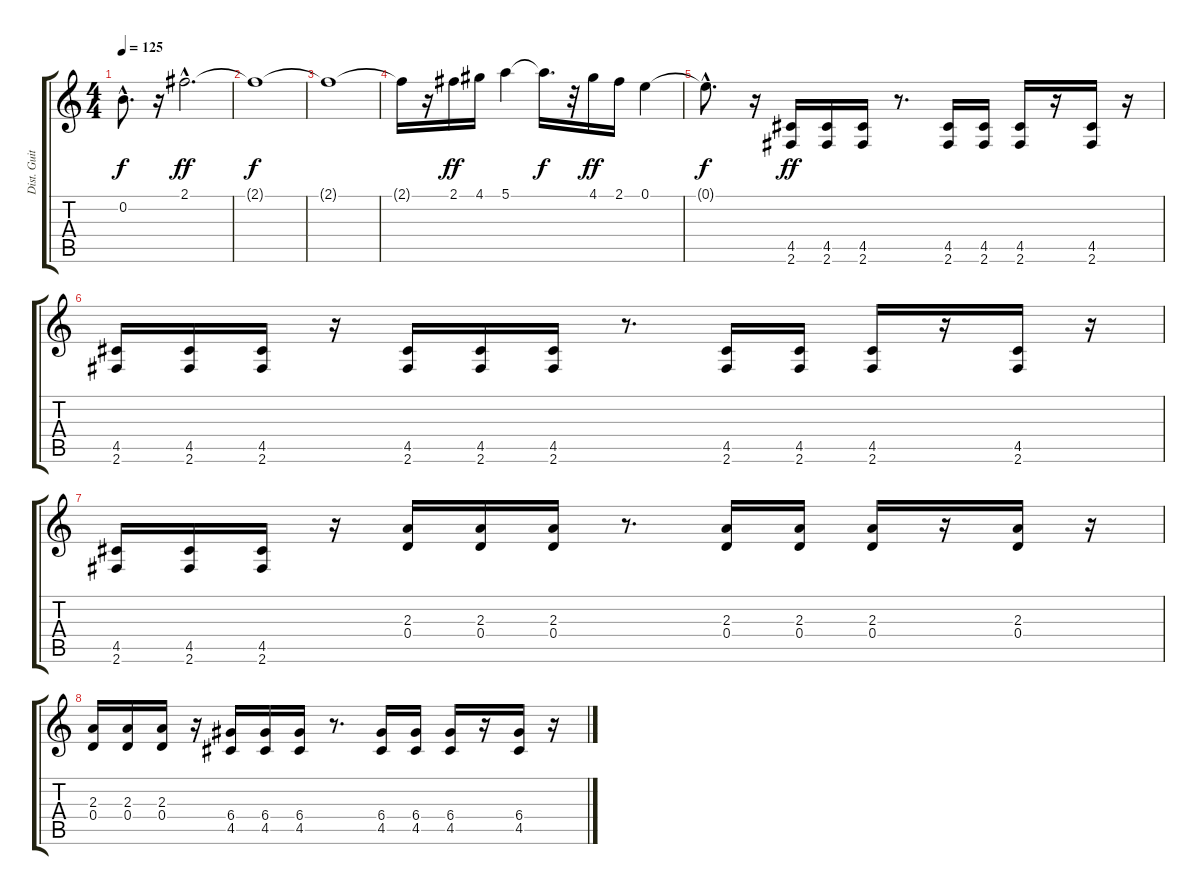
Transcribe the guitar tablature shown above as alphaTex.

\track ("Dist. Guitar I." "Dist. Guit") {instrument distortionguitar}
\staff {score tabs}
\tuning (E4 B3 G3 D3 A2 E2) {hide}
\ts (4 4)
\tempo 125
\clef g2
\ks c
0.2{hac t}.8{d dy f} r.16 2.1{hac}.2{d dy ff} |
2.1{t}.1{dy f} |
2.1{t}.1 |
2.1{t}.16 r.16 2.1.16{dy ff} 4.1.16 5.1.4 5.1{t}.16{d dy f} r.32 4.1.16{dy ff} 2.1.16 0.1.4 |
0.1{hac t}.8{d dy f} r.16 (4.5 2.6).16{dy ff} (4.5 2.6).16 (4.5 2.6).16 r.8{d} (4.5 2.6).16 (4.5 2.6).16 (4.5 2.6).16 r.16 (4.5 2.6).16 r.16 |
(4.5 2.6).16 (4.5 2.6).16 (4.5 2.6).16 r.16 (4.5 2.6).16 (4.5 2.6).16 (4.5 2.6).16 r.8{d} (4.5 2.6).16 (4.5 2.6).16 (4.5 2.6).16 r.16 (4.5 2.6).16 r.16 |
(4.5 2.6).16 (4.5 2.6).16 (4.5 2.6).16 r.16 (2.3 0.4).16 (2.3 0.4).16 (2.3 0.4).16 r.8{d} (2.3 0.4).16 (2.3 0.4).16 (2.3 0.4).16 r.16 (2.3 0.4).16 r.16 |
(2.3 0.4).16 (2.3 0.4).16 (2.3 0.4).16 r.16 (6.4 4.5).16 (6.4 4.5).16 (6.4 4.5).16 r.8{d} (6.4 4.5).16 (6.4 4.5).16 (6.4 4.5).16 r.16 (6.4 4.5).16 r.16
